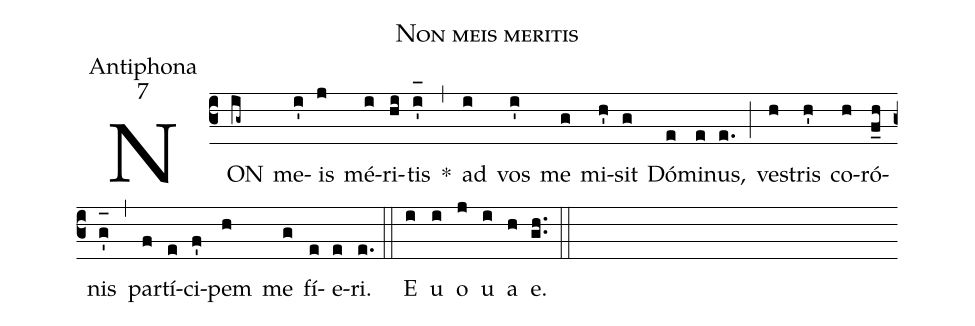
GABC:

name:Non meis meritis;
office-part:Antiphona;
mode:7;
%%
(c3) NON(ig~) me(i')is(j) mé(i)ri(hi)tis(i'_[oh:h]) *(,) ad(i) vos(i') me(g) mi(h')sit(g) Dó(e)mi(e)nus,(e.) (;) ve(h)stris(h') co(h)ró(f_h)nis(g'_[oh:h]) (,) par(f)tí(e)ci(f')pem(h) me(g) fí(e)e(e)ri.(e.) (::) <eu>E(i) u(i) o(j) u(i) a(h) e.</eu>(gh..) (::)
